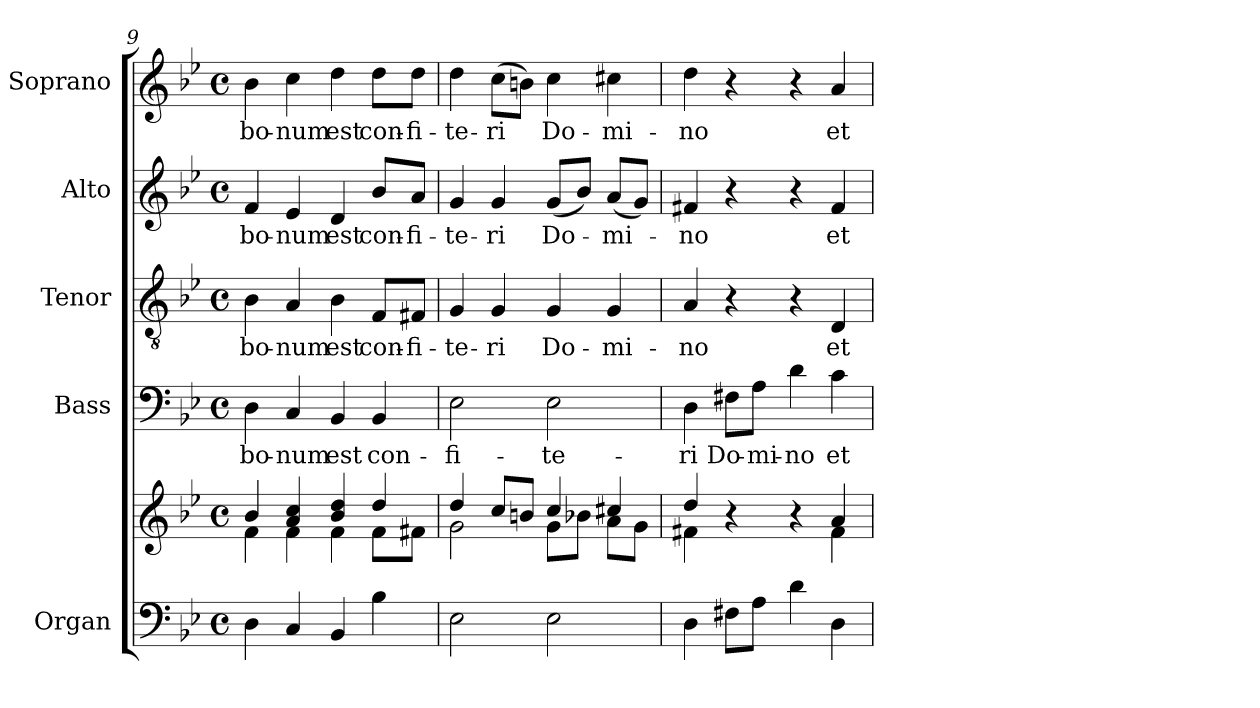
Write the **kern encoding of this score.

**kern	**kern	**kern	**text	**kern	**text	**kern	**text	**kern	**text
*part5	*part5	*part4	*part4	*part3	*part3	*part2	*part2	*part1	*part1
*staff6	*staff5	*staff4	*staff4	*staff3	*staff3	*staff2	*staff2	*staff1	*staff1
*I"Organ	*	*I"Bass	*	*I"Tenor	*	*I"Alto	*	*I"Soprano	*
*I'Org.	*	*I'B.	*	*I'T.	*	*I'A.	*	*I'S.	*
*clefF4	*clefG2	*clefF4	*	*clefGv2	*	*clefG2	*	*clefG2	*
*	*	*	*	*ITrd7c12	*	*	*	*	*
*k[b-e-]	*k[b-e-]	*k[b-e-]	*	*k[b-e-]	*	*k[b-e-]	*	*k[b-e-]	*
*B-:	*B-:	*B-:	*	*B-:	*	*B-:	*	*B-:	*
*M4/4	*M4/4	*M4/4	*	*M4/4	*	*M4/4	*	*M4/4	*
*met(c)	*met(c)	*met(c)	*	*met(c)	*	*met(c)	*	*met(c)	*
=9	=9	=9	=9	=9	=9	=9	=9	=9	=9
*	*^	*	*	*	*	*	*	*	*
!	!	!	!	!LO:LY:b:color=#000000	!	!	!	!	!	!
!	!	!	!	!	!	!LO:LY:b:color=#000000	!	!	!	!
!	!	!	!	!	!	!	!	!LO:LY:b:color=#000000	!	!
!	!	!	!	!	!	!	!	!	!	!LO:LY:b:color=#000000
4Di\	4b-i/	4fi\	4Di\	bo-	4BB-i\	bo-	4fi/	bo-	4b-i\	bo-
!	!	!	!	!LO:LY:b:color=#000000	!	!	!	!	!	!
!	!	!	!	!	!	!LO:LY:b:color=#000000	!	!	!	!
!	!	!	!	!	!	!	!	!LO:LY:b:color=#000000	!	!
!	!	!	!	!	!	!	!	!	!	!LO:LY:b:color=#000000
4Ci/	4ai/ 4cci	4fi\	4Ci/	-num	4AAi/	-num	4e-i/	-num	4cci\	-num
!	!	!	!	!LO:LY:b:color=#000000	!	!	!	!	!	!
!	!	!	!	!	!	!LO:LY:b:color=#000000	!	!	!	!
!	!	!	!	!	!	!	!	!LO:LY:b:color=#000000	!	!
!	!	!	!	!	!	!	!	!	!	!LO:LY:b:color=#000000
4BB-i/	4b-i/ 4ddi	4fi\	4BB-i/	est	4BB-i\	est	4di/	est	4ddi\	est
!	!	!	!	!LO:LY:b:color=#000000	!	!	!	!	!	!
!	!	!	!	!	!	!LO:LY:b:color=#000000	!	!	!	!
!	!	!	!	!	!	!	!	!LO:LY:b:color=#000000	!	!
!	!	!	!	!	!	!	!	!	!	!LO:LY:b:color=#000000
4B-i\	4ddi/	8fi\L	4BB-i/	con-	8FFi/L	con-	8b-i/L	con-	8ddi\L	con-
!	!	!	!	!	!	!LO:LY:b:color=#000000	!	!	!	!
!	!	!	!	!	!	!	!	!LO:LY:b:color=#000000	!	!
!	!	!	!	!	!	!	!	!	!	!LO:LY:b:color=#000000
.	.	8f#Xi\J	.	.	8FF#Xi/J	-fi-	8ai/J	-fi-	8ddi\J	-fi-
=10	=10	=10	=10	=10	=10	=10	=10	=10	=10	=10
!	!	!	!	!LO:LY:b:color=#000000	!	!	!	!	!	!
!	!	!	!	!	!	!LO:LY:b:color=#000000	!	!	!	!
!	!	!	!	!	!	!	!	!LO:LY:b:color=#000000	!	!
!	!	!	!	!	!	!	!	!	!	!LO:LY:b:color=#000000
2E-i\	4ddi/	2gi\	2E-i\	-fi-	4GGi/	-te-	4gi/	-te-	4ddi\	-te-
!	!	!	!	!	!	!LO:LY:b:color=#000000	!	!	!	!
!	!	!	!	!	!	!	!	!LO:LY:b:color=#000000	!	!
!	!	!	!	!	!	!	!	!	!	!LO:LY:b:color=#000000
.	8cci/L	.	.	.	4GGi/	-ri	4gi/	-ri	(8cci\L	-ri
.	8bni/J	.	.	.	.	.	.	.	8bni\J)	.
!	!	!	!	!LO:LY:b:color=#000000	!	!	!	!	!	!
!	!	!	!	!	!	!LO:LY:b:color=#000000	!	!	!	!
!	!	!	!	!	!	!	!	!LO:LY:b:color=#000000	!	!
!	!	!	!	!	!	!	!	!	!	!LO:LY:b:color=#000000
2E-i\	4cci/	8gi\L	2E-i\	-te-	4GGi/	Do-	(8gi/L	Do-	4cci\	Do-
.	.	8b-Xi\J	.	.	.	.	8b-i/J)	.	.	.
!	!	!	!	!	!	!LO:LY:b:color=#000000	!	!	!	!
!	!	!	!	!	!	!	!	!LO:LY:b:color=#000000	!	!
!	!	!	!	!	!	!	!	!	!	!LO:LY:b:color=#000000
.	4cc#Xi/	8ai\L	.	.	4GGi/	-mi-	(8ai/L	-mi-	4cc#Xi\	-mi-
.	.	8gi\J	.	.	.	.	8gi/J)	.	.	.
=11	=11	=11	=11	=11	=11	=11	=11	=11	=11	=11
!	!	!	!	!LO:LY:b:color=#000000	!	!	!	!	!	!
!	!	!	!	!	!	!LO:LY:b:color=#000000	!	!	!	!
!	!	!	!	!	!	!	!	!LO:LY:b:color=#000000	!	!
!	!	!	!	!	!	!	!	!	!	!LO:LY:b:color=#000000
4Di\	4ddi/	4f#Xi\	4Di\	-ri	4AAi/	-no	4f#Xi/	-no	4ddi\	-no
!	!	!	!	!LO:LY:b:color=#000000	!	!	!	!	!	!
8F#Xi\L	4r	4ryy	8F#Xi\L	Do-	4r	.	4r	.	4r	.
!	!	!	!	!LO:LY:b:color=#000000	!	!	!	!	!	!
8Ai\J	.	.	8Ai\J	-mi-	.	.	.	.	.	.
!	!	!	!	!LO:LY:b:color=#000000	!	!	!	!	!	!
4di\	4r	4ryy	4di\	-no	4r	.	4r	.	4r	.
!	!	!	!	!LO:LY:b:color=#000000	!	!	!	!	!	!
!	!	!	!	!	!	!LO:LY:b:color=#000000	!	!	!	!
!	!	!	!	!	!	!	!	!LO:LY:b:color=#000000	!	!
!	!	!	!	!	!	!	!	!	!	!LO:LY:b:color=#000000
4Di\	4ai/	4f#i\	4ci\	et	4DDi/	et	4f#i/	et	4ai/	et
*	*v	*v	*	*	*	*	*	*	*	*
=	=	=	=	=	=	=	=	=	=
*-	*-	*-	*-	*-	*-	*-	*-	*-	*-
